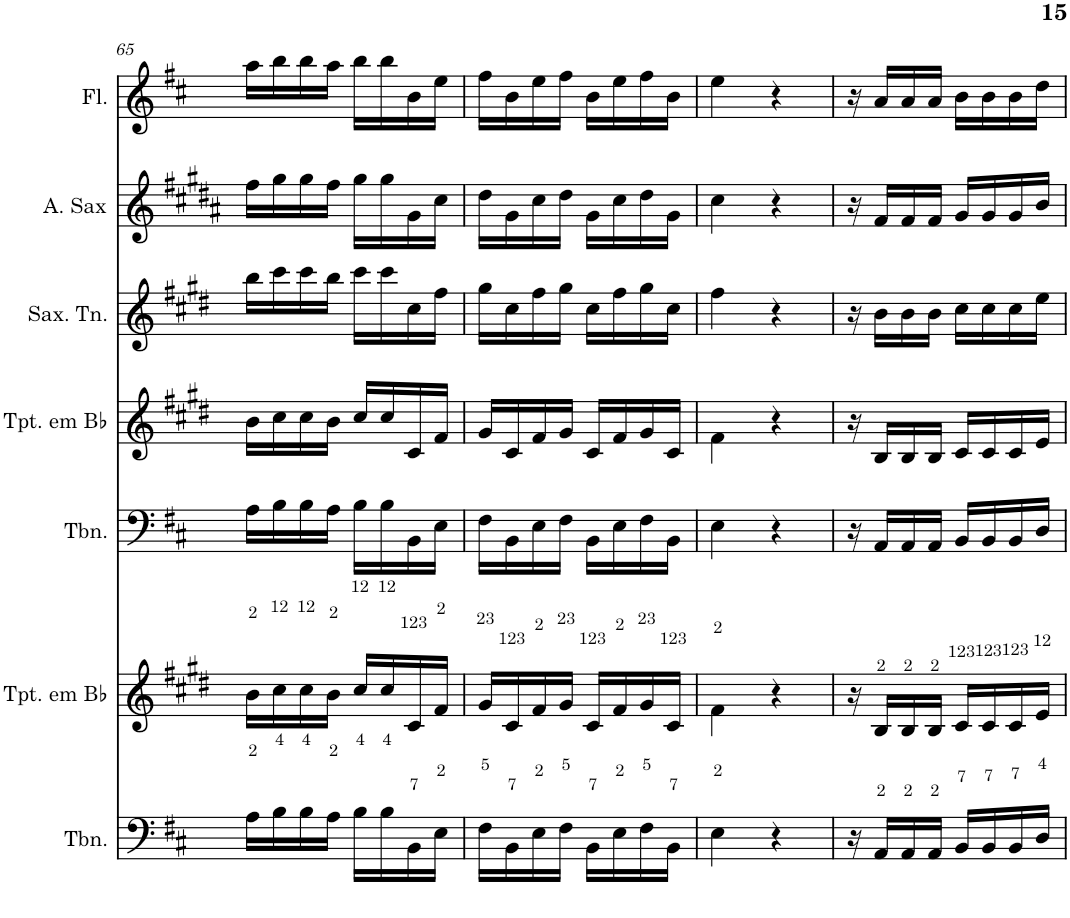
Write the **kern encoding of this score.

**kern	**kern	**kern	**kern	**kern	**kern	**kern
*part7	*part6	*part5	*part4	*part3	*part2	*part1
*staff7	*staff6	*staff5	*staff4	*staff3	*staff2	*staff1
*I"Trombone	*I"Trompete em Bb	*I"Trombone	*I"Trompete em Bb	*I"Saxofone Tenor	*I"Saxofone Alto	*I"Flauta Transversal
*I'Tbn.	*I'Tpt. em Bb	*I'Tbn.	*I'Tpt. em Bb	*I'Sax. Tn.	*	*I'Fl.
!!LO:PB:g=z
*clefF4	*clefG2	*clefF4	*clefG2	*clefG2	*clefG2	*clefG2
*	*Trd1c2	*	*Trd1c2	*Trd8c14	*Trd5c9	*
*k[f#c#]	*k[f#c#g#d#]	*k[f#c#]	*k[f#c#g#d#]	*k[f#c#g#d#]	*k[f#c#g#d#a#]	*k[f#c#]
*D:	*E:	*D:	*E:	*E:	*B:	*D:
*M2/4	*M2/4	*M2/4	*M2/4	*M2/4	*M2/4	*M2/4
=65	=65	=65	=65	=65	=65	=65
16A\LL	16b\LL	16A\LL	16b\LL	16bb\LL	16ff#\LL	16aa\LL
16B\	16cc#\	16B\	16cc#\	16ccc#\	16gg#\	16bb\
16B\	16cc#\	16B\	16cc#\	16ccc#\	16gg#\	16bb\
16A\JJ	16b\JJ	16A\JJ	16b\JJ	16bb\JJ	16ff#\JJ	16aa\JJ
16B\LL	16cc#/LL	16B\LL	16cc#/LL	16ccc#\LL	16gg#\LL	16bb\LL
16B\	16cc#/	16B\	16cc#/	16ccc#\	16gg#\	16bb\
16BB\	16c#/	16BB\	16c#/	16cc#\	16g#\	16b\
16E\JJ	16f#/JJ	16E\JJ	16f#/JJ	16ff#\JJ	16cc#\JJ	16ee\JJ
=66	=66	=66	=66	=66	=66	=66
16F#\LL	16g#/LL	16F#\LL	16g#/LL	16gg#\LL	16dd#\LL	16ff#\LL
16BB\	16c#/	16BB\	16c#/	16cc#\	16g#\	16b\
16E\	16f#/	16E\	16f#/	16ff#\	16cc#\	16ee\
16F#\JJ	16g#/JJ	16F#\JJ	16g#/JJ	16gg#\JJ	16dd#\JJ	16ff#\JJ
16BB\LL	16c#/LL	16BB\LL	16c#/LL	16cc#\LL	16g#\LL	16b\LL
16E\	16f#/	16E\	16f#/	16ff#\	16cc#\	16ee\
16F#\	16g#/	16F#\	16g#/	16gg#\	16dd#\	16ff#\
16BB\JJ	16c#/JJ	16BB\JJ	16c#/JJ	16cc#\JJ	16g#\JJ	16b\JJ
=67	=67	=67	=67	=67	=67	=67
4E\	4f#\	4E\	4f#\	4ff#\	4cc#\	4ee\
4r	4r	4r	4r	4r	4r	4r
=68	=68	=68	=68	=68	=68	=68
16r	16r	16r	16r	16r	16r	16r
16AA/LL	16B/LL	16AA/LL	16B/LL	16b\LL	16f#/LL	16a/LL
16AA/	16B/	16AA/	16B/	16b\	16f#/	16a/
16AA/JJ	16B/JJ	16AA/JJ	16B/JJ	16b\JJ	16f#/JJ	16a/JJ
16BB/LL	16c#/LL	16BB/LL	16c#/LL	16cc#\LL	16g#/LL	16b\LL
16BB/	16c#/	16BB/	16c#/	16cc#\	16g#/	16b\
16BB/	16c#/	16BB/	16c#/	16cc#\	16g#/	16b\
16D/JJ	16e/JJ	16D/JJ	16e/JJ	16ee\JJ	16b/JJ	16dd\JJ
=	=	=	=	=	=	=
*-	*-	*-	*-	*-	*-	*-
